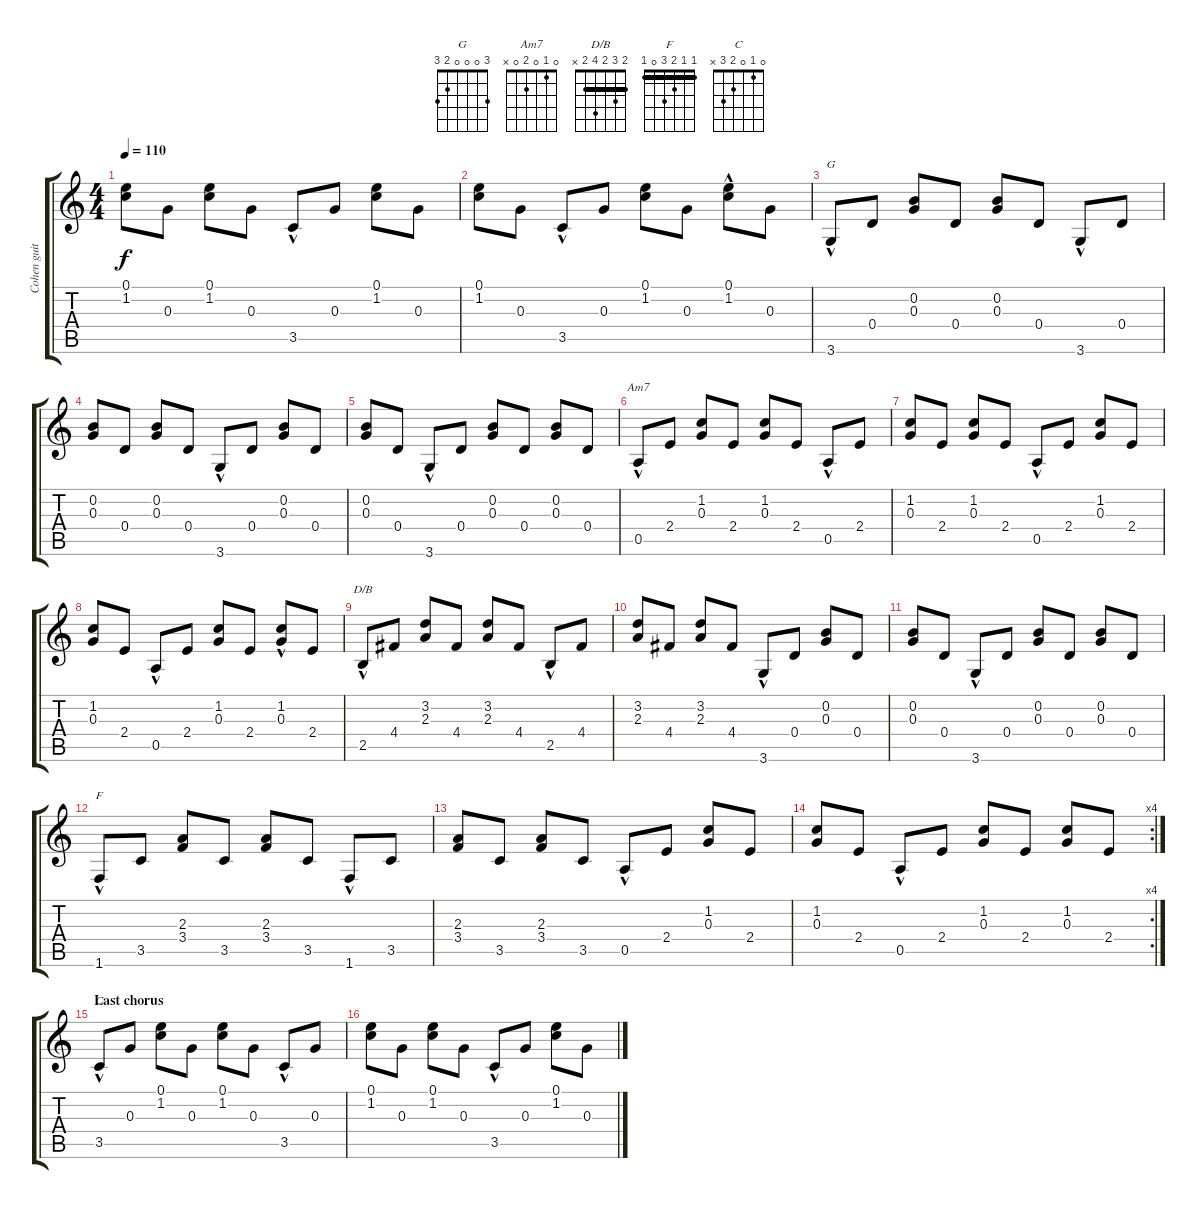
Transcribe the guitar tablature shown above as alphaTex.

\track ("Cohen guitar" "Cohen guit") {instrument acousticguitarnylon}
\staff {score tabs}
\tuning (E4 B3 G3 D3 A2 E2) {hide}
\chord ("G" 3 0 0 0 2 3)
\chord ("Am7" 0 1 0 2 0 x)
\chord ("D/B" 2 3 2 4 2 x) {barre 2}
\chord ("F" 1 1 2 3 0 1) {barre 1}
\chord ("C" 0 1 0 2 3 x)
\ts (4 4)
\tempo 110
\clef g2
\ks c
(0.1 1.2).8{dy f} 0.3.8 (0.1 1.2).8 0.3.8 3.5{hac}.8 0.3.8 (0.1 1.2).8 0.3.8 |
(0.1 1.2).8 0.3.8 3.5{hac}.8 0.3.8 (0.1 1.2).8 0.3.8 (0.1 1.2{hac}).8 0.3.8 |
3.6{hac}.8{ch "G"} 0.4.8 (0.2 0.3).8 0.4.8 (0.2 0.3).8 0.4.8 3.6{hac}.8 0.4.8 |
(0.2 0.3).8 0.4.8 (0.2 0.3).8 0.4.8 3.6{hac}.8 0.4.8 (0.2 0.3).8 0.4.8 |
(0.2 0.3).8 0.4.8 3.6{hac}.8 0.4.8 (0.2 0.3).8 0.4.8 (0.2 0.3).8 0.4.8 |
0.5{hac}.8{ch "Am7"} 2.4.8 (1.2 0.3).8 2.4.8 (1.2 0.3).8 2.4.8 0.5{hac}.8 2.4.8 |
(1.2 0.3).8 2.4.8 (1.2 0.3).8 2.4.8 0.5{hac}.8 2.4.8 (1.2 0.3).8 2.4.8 |
(1.2 0.3).8 2.4.8 0.5{hac}.8 2.4.8 (1.2 0.3).8 2.4.8 (1.2 0.3{hac}).8 2.4.8 |
2.5{hac}.8{ch "D/B"} 4.4.8 (3.2 2.3).8 4.4.8 (3.2 2.3).8 4.4.8 2.5{hac}.8 4.4.8 |
(3.2 2.3).8 4.4.8 (3.2 2.3).8 4.4.8 3.6{hac}.8 0.4.8 (0.2 0.3).8 0.4.8 |
(0.2 0.3).8 0.4.8 3.6{hac}.8 0.4.8 (0.2 0.3).8 0.4.8 (0.2 0.3).8 0.4.8 |
1.6{hac}.8{ch "F"} 3.5.8 (2.3 3.4).8 3.5.8 (2.3 3.4).8 3.5.8 1.6{hac}.8 3.5.8 |
(2.3 3.4).8 3.5.8 (2.3 3.4).8 3.5.8 0.5{hac}.8 2.4.8 (1.2 0.3).8 2.4.8 |
\rc 4
(1.2 0.3).8 2.4.8 0.5{hac}.8 2.4.8 (1.2 0.3).8 2.4.8 (1.2 0.3).8 2.4.8 |
\section ("" "Last chorus")
3.5{hac}.8{ch "C"} 0.3.8 (0.1 1.2).8 0.3.8 (0.1 1.2).8 0.3.8 3.5{hac}.8 0.3.8 |
(0.1 1.2).8 0.3.8 (0.1 1.2).8 0.3.8 3.5{hac}.8 0.3.8 (0.1 1.2).8 0.3.8
